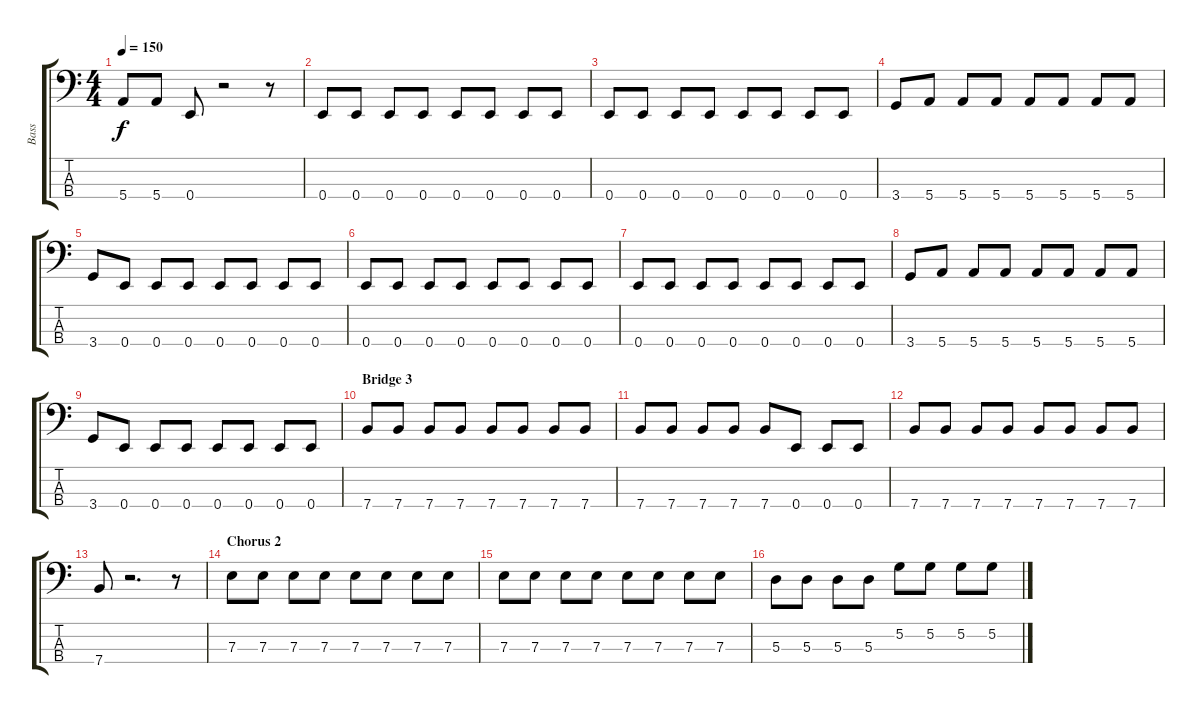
\track ("Bass" "Bass") {instrument electricbassfinger}
\staff {score tabs}
\tuning (G2 D2 A1 E1) {hide}
\ts (4 4)
\tempo 150
\clef f4
\ks c
5.4{t}.8{dy f} 5.4.8 0.4.8 r.2 r.8 |
0.4.8 0.4.8 0.4.8 0.4.8 0.4.8 0.4.8 0.4.8 0.4.8 |
0.4.8 0.4.8 0.4.8 0.4.8 0.4.8 0.4.8 0.4.8 0.4.8 |
3.4.8 5.4.8 5.4.8 5.4.8 5.4.8 5.4.8 5.4.8 5.4.8 |
3.4.8 0.4.8 0.4.8 0.4.8 0.4.8 0.4.8 0.4.8 0.4.8 |
0.4.8 0.4.8 0.4.8 0.4.8 0.4.8 0.4.8 0.4.8 0.4.8 |
0.4.8 0.4.8 0.4.8 0.4.8 0.4.8 0.4.8 0.4.8 0.4.8 |
3.4.8 5.4.8 5.4.8 5.4.8 5.4.8 5.4.8 5.4.8 5.4.8 |
3.4.8 0.4.8 0.4.8 0.4.8 0.4.8 0.4.8 0.4.8 0.4.8 |
\section ("" "Bridge 3")
7.4.8 7.4.8 7.4.8 7.4.8 7.4.8 7.4.8 7.4.8 7.4.8 |
7.4.8 7.4.8 7.4.8 7.4.8 7.4.8 0.4.8 0.4.8 0.4.8 |
7.4.8 7.4.8 7.4.8 7.4.8 7.4.8 7.4.8 7.4.8 7.4.8 |
7.4.8 r.2{d} r.8 |
\section ("" "Chorus 2")
7.3.8 7.3.8 7.3.8 7.3.8 7.3.8 7.3.8 7.3.8 7.3.8 |
7.3.8 7.3.8 7.3.8 7.3.8 7.3.8 7.3.8 7.3.8 7.3.8 |
5.3.8 5.3.8 5.3.8 5.3.8 5.2.8 5.2.8 5.2.8 5.2.8
